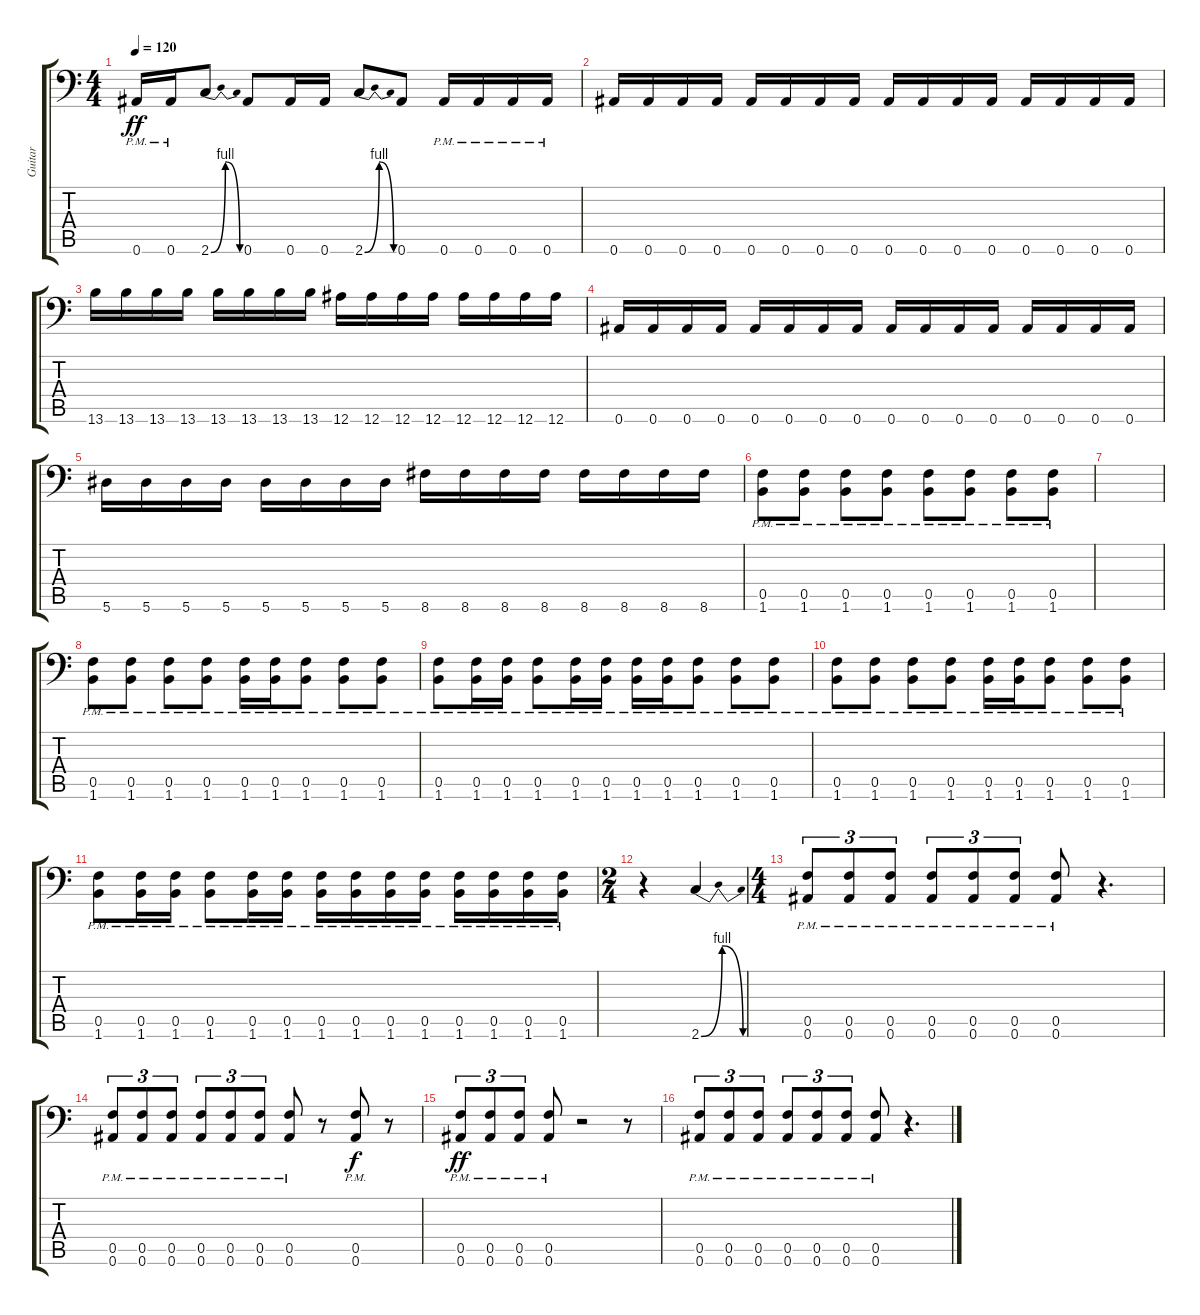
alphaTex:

\track ("Guitar" "Guitar") {instrument distortionguitar}
\staff {score tabs}
\tuning (C4 G3 Eb3 Bb2 F2 Bb1) {hide}
\ts (4 4)
\tempo 120
\clef f4
\ks c
0.6{pm}.16{dy ff} 0.6{pm}.16 2.6{be (bendrelease 0 0 15 4 15 4 60 0)}.8 0.6.8 0.6.16 0.6.16 2.6{be (bendrelease 0 0 15 4 15 4 60 0)}.8 0.6.8 0.6{pm}.16 0.6{pm}.16 0.6{pm}.16 0.6{pm}.16 |
0.6.16 0.6.16 0.6.16 0.6.16 0.6.16 0.6.16 0.6.16 0.6.16 0.6.16 0.6.16 0.6.16 0.6.16 0.6.16 0.6.16 0.6.16 0.6.16 |
13.6.16 13.6.16 13.6.16 13.6.16 13.6.16 13.6.16 13.6.16 13.6.16 12.6.16 12.6.16 12.6.16 12.6.16 12.6.16 12.6.16 12.6.16 12.6.16 |
0.6.16 0.6.16 0.6.16 0.6.16 0.6.16 0.6.16 0.6.16 0.6.16 0.6.16 0.6.16 0.6.16 0.6.16 0.6.16 0.6.16 0.6.16 0.6.16 |
5.6.16 5.6.16 5.6.16 5.6.16 5.6.16 5.6.16 5.6.16 5.6.16 8.6.16 8.6.16 8.6.16 8.6.16 8.6.16 8.6.16 8.6.16 8.6.16 |
(0.5{pm} 1.6{pm}).8 (0.5{pm} 1.6{pm}).8 (0.5{pm} 1.6{pm}).8 (0.5{pm} 1.6{pm}).8 (0.5{pm} 1.6{pm}).8 (0.5{pm} 1.6{pm}).8 (0.5{pm} 1.6{pm}).8 (0.5{pm} 1.6{pm}).8 |
|
(0.5{pm} 1.6{pm}).8 (0.5{pm} 1.6{pm}).8 (0.5{pm} 1.6{pm}).8 (0.5{pm} 1.6{pm}).8 (0.5{pm} 1.6{pm}).16 (0.5{pm} 1.6{pm}).16 (0.5{pm} 1.6{pm}).8 (0.5{pm} 1.6{pm}).8 (0.5{pm} 1.6{pm}).8 |
(0.5{pm} 1.6{pm}).8 (0.5{pm} 1.6{pm}).16 (0.5{pm} 1.6{pm}).16 (0.5{pm} 1.6{pm}).8 (0.5{pm} 1.6{pm}).16 (0.5{pm} 1.6{pm}).16 (0.5{pm} 1.6{pm}).16 (0.5{pm} 1.6{pm}).16 (0.5{pm} 1.6{pm}).8 (0.5{pm} 1.6{pm}).8 (0.5{pm} 1.6{pm}).8 |
(0.5{pm} 1.6{pm}).8 (0.5{pm} 1.6{pm}).8 (0.5{pm} 1.6{pm}).8 (0.5{pm} 1.6{pm}).8 (0.5{pm} 1.6{pm}).16 (0.5{pm} 1.6{pm}).16 (0.5{pm} 1.6{pm}).8 (0.5{pm} 1.6{pm}).8 (0.5{pm} 1.6{pm}).8 |
(0.5{pm} 1.6{pm}).8 (0.5{pm} 1.6{pm}).16 (0.5{pm} 1.6{pm}).16 (0.5{pm} 1.6{pm}).8 (0.5{pm} 1.6{pm}).16 (0.5{pm} 1.6{pm}).16 (0.5{pm} 1.6{pm}).16 (0.5{pm} 1.6{pm}).16 (0.5{pm} 1.6{pm}).16 (0.5{pm} 1.6{pm}).16 (0.5{pm} 1.6{pm}).16 (0.5{pm} 1.6{pm}).16 (0.5{pm} 1.6{pm}).16 (0.5{pm} 1.6{pm}).16 |
\ts (2 4)
r.4 2.6{be (bendrelease 0 0 15 4 15 4 60 0)}.4 |
\ts (4 4)
(0.5{pm} 0.6{pm}).8{tu (3 2)} (0.5{pm} 0.6{pm}).8{tu (3 2)} (0.5{pm} 0.6{pm}).8{tu (3 2)} (0.5{pm} 0.6{pm}).8{tu (3 2)} (0.5{pm} 0.6{pm}).8{tu (3 2)} (0.5{pm} 0.6{pm}).8{tu (3 2)} (0.5{pm} 0.6{pm}).8 r.4{d} |
(0.5{pm} 0.6{pm}).8{tu (3 2)} (0.5{pm} 0.6{pm}).8{tu (3 2)} (0.5{pm} 0.6{pm}).8{tu (3 2)} (0.5{pm} 0.6{pm}).8{tu (3 2)} (0.5{pm} 0.6{pm}).8{tu (3 2)} (0.5{pm} 0.6{pm}).8{tu (3 2)} (0.5{pm} 0.6{pm}).8 r.8 (0.5{pm} 0.6{pm}).8{dy f} r.8 |
(0.5{pm} 0.6{pm}).8{tu (3 2) dy ff} (0.5{pm} 0.6{pm}).8{tu (3 2)} (0.5{pm} 0.6{pm}).8{tu (3 2)} (0.5{pm} 0.6{pm}).8 r.2 r.8 |
(0.5{pm} 0.6{pm}).8{tu (3 2)} (0.5{pm} 0.6{pm}).8{tu (3 2)} (0.5{pm} 0.6{pm}).8{tu (3 2)} (0.5{pm} 0.6{pm}).8{tu (3 2)} (0.5{pm} 0.6{pm}).8{tu (3 2)} (0.5{pm} 0.6{pm}).8{tu (3 2)} (0.5{pm} 0.6{pm}).8 r.4{d}
